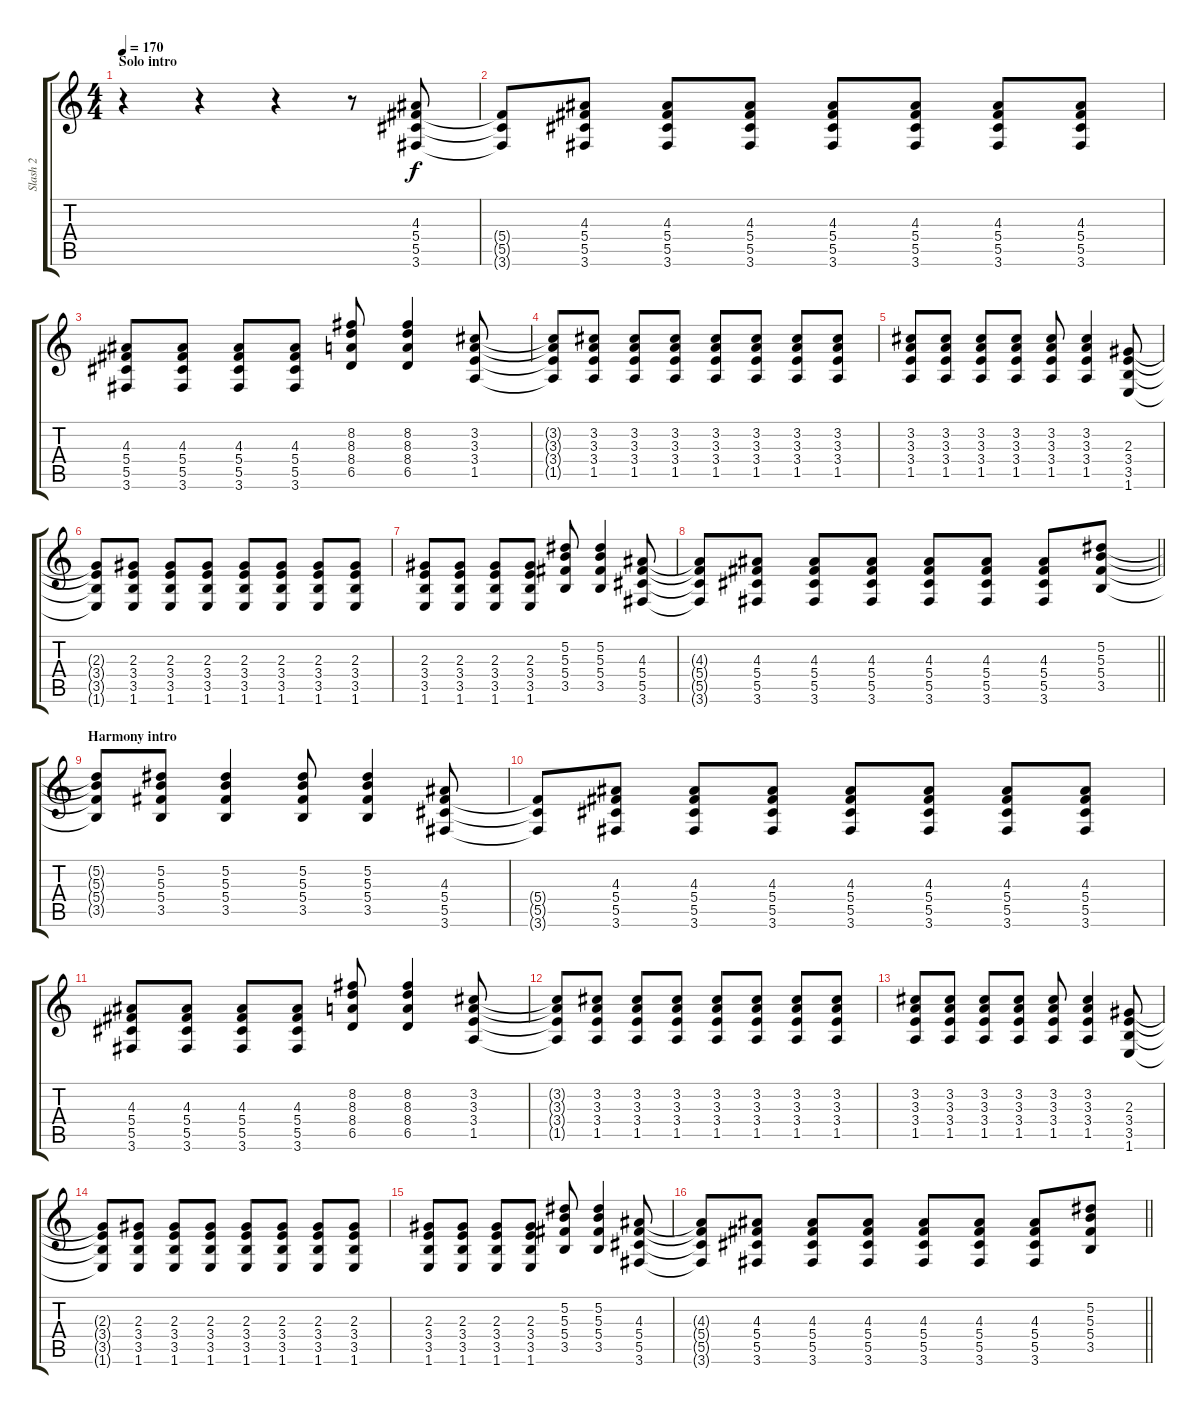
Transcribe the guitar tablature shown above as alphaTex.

\track ("Slash 2" "Slash 2") {instrument distortionguitar}
\staff {score tabs}
\tuning (Eb4 Bb3 Gb3 Db3 Ab2 Eb2) {hide}
\ts (4 4)
\section ("" "Solo intro")
\tempo 170
\clef g2
\ks c
r.4{dy f volume 10} r.4 r.4 r.8 (4.3 5.4 5.5 3.6).8 |
(5.4{t} 5.5{t} 3.6{t}).8 (4.3 5.4 5.5 3.6).8 (4.3 5.4 5.5 3.6).8 (4.3 5.4 5.5 3.6).8 (4.3 5.4 5.5 3.6).8 (4.3 5.4 5.5 3.6).8 (4.3 5.4 5.5 3.6).8 (4.3 5.4 5.5 3.6).8 |
(4.3 5.4 5.5 3.6).8 (4.3 5.4 5.5 3.6).8 (4.3 5.4 5.5 3.6).8 (4.3 5.4 5.5 3.6).8 (8.2 8.3 8.4 6.5).8 (8.2 8.3 8.4 6.5).4 (3.2 3.3 3.4 1.5).8 |
(3.2{t} 3.3{t} 3.4{t} 1.5{t}).8 (3.2 3.3 3.4 1.5).8 (3.2 3.3 3.4 1.5).8 (3.2 3.3 3.4 1.5).8 (3.2 3.3 3.4 1.5).8 (3.2 3.3 3.4 1.5).8 (3.2 3.3 3.4 1.5).8 (3.2 3.3 3.4 1.5).8 |
(3.2 3.3 3.4 1.5).8 (3.2 3.3 3.4 1.5).8 (3.2 3.3 3.4 1.5).8 (3.2 3.3 3.4 1.5).8 (3.2 3.3 3.4 1.5).8 (3.2 3.3 3.4 1.5).4 (2.3 3.4 3.5 1.6).8 |
(2.3{t} 3.4{t} 3.5{t} 1.6{t}).8 (2.3 3.4 3.5 1.6).8 (2.3 3.4 3.5 1.6).8 (2.3 3.4 3.5 1.6).8 (2.3 3.4 3.5 1.6).8 (2.3 3.4 3.5 1.6).8 (2.3 3.4 3.5 1.6).8 (2.3 3.4 3.5 1.6).8 |
(2.3 3.4 3.5 1.6).8 (2.3 3.4 3.5 1.6).8 (2.3 3.4 3.5 1.6).8 (2.3 3.4 3.5 1.6).8 (5.2 5.3 5.4 3.5).8 (5.2 5.3 5.4 3.5).4 (4.3 5.4 5.5 3.6).8 |
\barLineRight lightlight
(4.3{t} 5.4{t} 5.5{t} 3.6{t}).8 (4.3 5.4 5.5 3.6).8 (4.3 5.4 5.5 3.6).8 (4.3 5.4 5.5 3.6).8 (4.3 5.4 5.5 3.6).8 (4.3 5.4 5.5 3.6).8 (4.3 5.4 5.5 3.6).8 (5.2 5.3 5.4 3.5).8 |
\section ("" "Harmony intro")
(5.2{t} 5.3{t} 5.4{t} 3.5{t}).8 (5.2 5.3 5.4 3.5).8 (5.2 5.3 5.4 3.5).4 (5.2 5.3 5.4 3.5).8 (5.2 5.3 5.4 3.5).4 (4.3 5.4 5.5 3.6).8 |
(5.4{t} 5.5{t} 3.6{t}).8 (4.3 5.4 5.5 3.6).8 (4.3 5.4 5.5 3.6).8 (4.3 5.4 5.5 3.6).8 (4.3 5.4 5.5 3.6).8 (4.3 5.4 5.5 3.6).8 (4.3 5.4 5.5 3.6).8 (4.3 5.4 5.5 3.6).8 |
(4.3 5.4 5.5 3.6).8 (4.3 5.4 5.5 3.6).8 (4.3 5.4 5.5 3.6).8 (4.3 5.4 5.5 3.6).8 (8.2 8.3 8.4 6.5).8 (8.2 8.3 8.4 6.5).4 (3.2 3.3 3.4 1.5).8 |
(3.2{t} 3.3{t} 3.4{t} 1.5{t}).8 (3.2 3.3 3.4 1.5).8 (3.2 3.3 3.4 1.5).8 (3.2 3.3 3.4 1.5).8 (3.2 3.3 3.4 1.5).8 (3.2 3.3 3.4 1.5).8 (3.2 3.3 3.4 1.5).8 (3.2 3.3 3.4 1.5).8 |
(3.2 3.3 3.4 1.5).8 (3.2 3.3 3.4 1.5).8 (3.2 3.3 3.4 1.5).8 (3.2 3.3 3.4 1.5).8 (3.2 3.3 3.4 1.5).8 (3.2 3.3 3.4 1.5).4 (2.3 3.4 3.5 1.6).8 |
(2.3{t} 3.4{t} 3.5{t} 1.6{t}).8 (2.3 3.4 3.5 1.6).8 (2.3 3.4 3.5 1.6).8 (2.3 3.4 3.5 1.6).8 (2.3 3.4 3.5 1.6).8 (2.3 3.4 3.5 1.6).8 (2.3 3.4 3.5 1.6).8 (2.3 3.4 3.5 1.6).8 |
(2.3 3.4 3.5 1.6).8 (2.3 3.4 3.5 1.6).8 (2.3 3.4 3.5 1.6).8 (2.3 3.4 3.5 1.6).8 (5.2 5.3 5.4 3.5).8 (5.2 5.3 5.4 3.5).4 (4.3 5.4 5.5 3.6).8 |
\barLineRight lightlight
(4.3{t} 5.4{t} 5.5{t} 3.6{t}).8 (4.3 5.4 5.5 3.6).8 (4.3 5.4 5.5 3.6).8 (4.3 5.4 5.5 3.6).8 (4.3 5.4 5.5 3.6).8 (4.3 5.4 5.5 3.6).8 (4.3 5.4 5.5 3.6).8 (5.2 5.3 5.4 3.5).8
